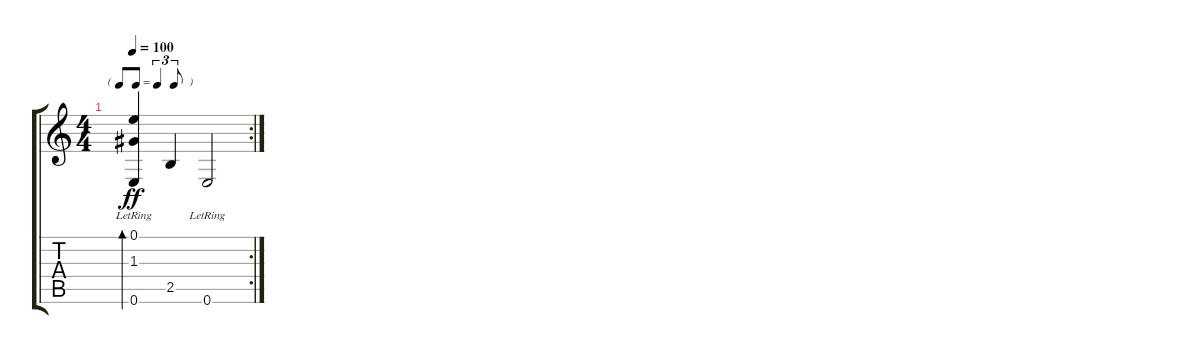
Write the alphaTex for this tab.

\track "" {instrument banjo}
\staff {score tabs}
\tuning (E4 B3 G3 D3 A2 E2) {hide}
\displaytranspose 12
\rc 2
\ts (4 4)
\tf triplet8th
\tempo 100
\clef g2
\ks c
(0.1 1.3 0.6{lr}).4{bd 240 dy ff} 2.5.4 0.6{lr}.2
